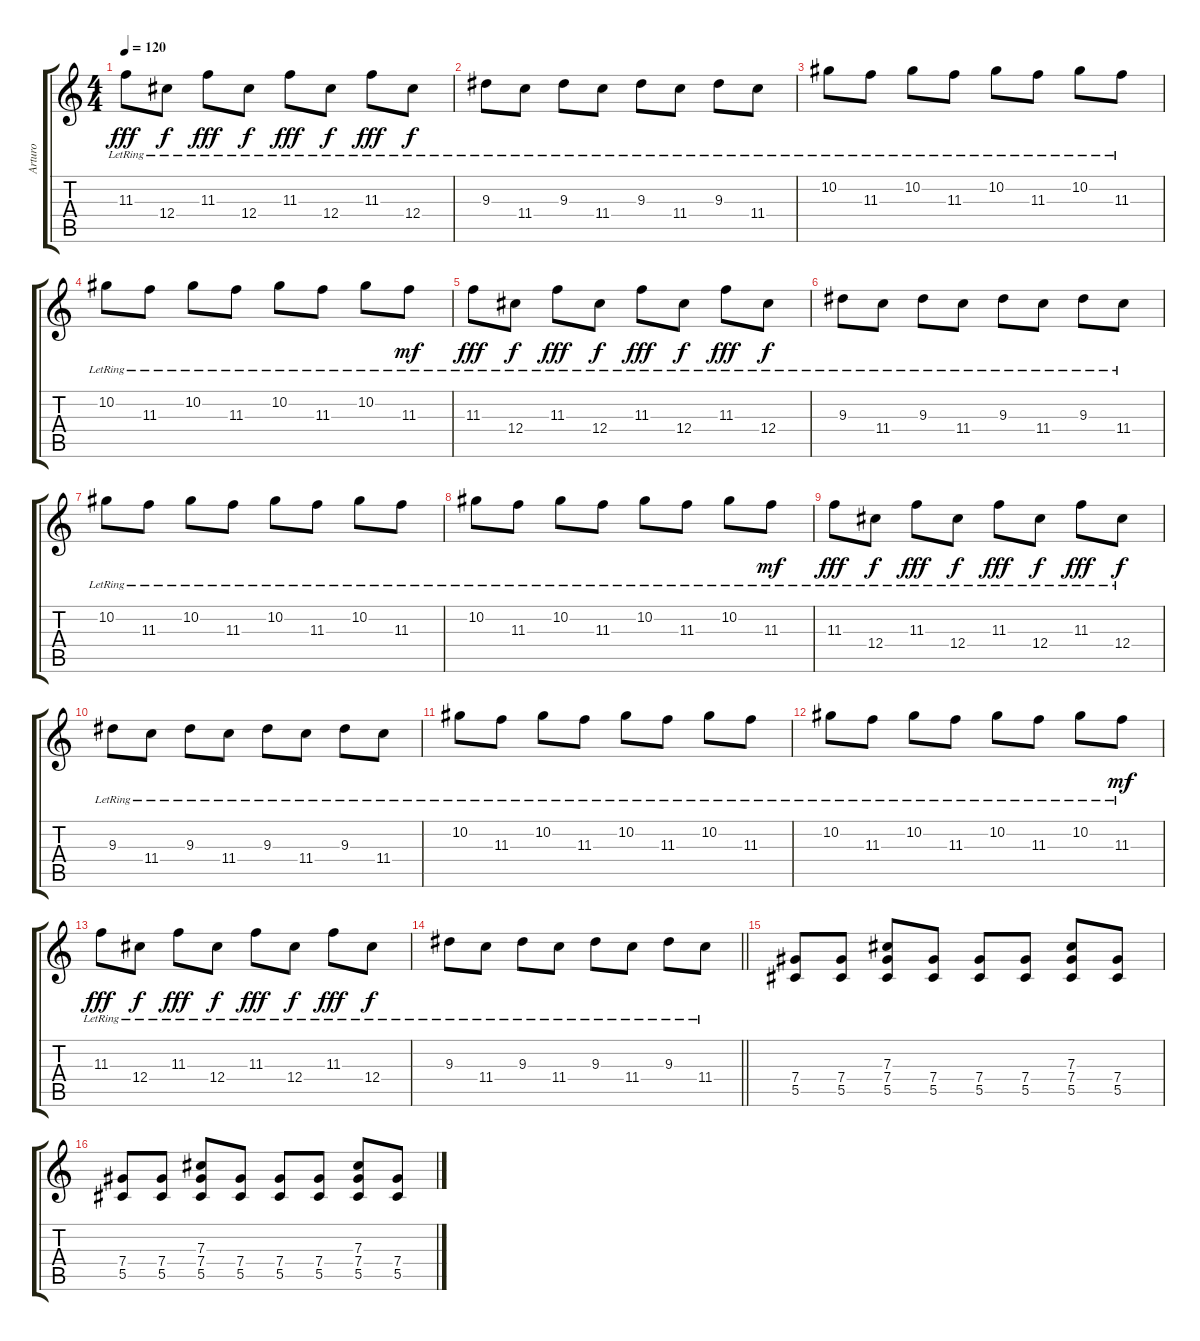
\track ("Arturo" "Arturo") {instrument electricguitarclean}
\staff {score tabs}
\tuning (Eb4 Bb3 Gb3 Db3 Ab2 Eb2) {hide}
\ts (4 4)
\tempo 120
\clef g2
\ks c
11.3{lr}.8{dy fff} 12.4{lr}.8{dy f} 11.3{lr}.8{dy fff} 12.4{lr}.8{dy f} 11.3{lr}.8{dy fff} 12.4{lr}.8{dy f} 11.3{lr}.8{dy fff} 12.4{lr}.8{dy f} |
9.3{lr}.8 11.4{lr}.8 9.3{lr}.8 11.4{lr}.8 9.3{lr}.8 11.4{lr}.8 9.3{lr}.8 11.4{lr}.8 |
10.2{lr}.8 11.3{lr}.8 10.2{lr}.8 11.3{lr}.8 10.2{lr}.8 11.3{lr}.8 10.2{lr}.8 11.3{lr}.8 |
10.2{lr}.8 11.3{lr}.8 10.2{lr}.8 11.3{lr}.8 10.2{lr}.8 11.3{lr}.8 10.2{lr}.8 11.3{lr}.8{dy mf} |
11.3{lr}.8{dy fff} 12.4{lr}.8{dy f} 11.3{lr}.8{dy fff} 12.4{lr}.8{dy f} 11.3{lr}.8{dy fff} 12.4{lr}.8{dy f} 11.3{lr}.8{dy fff} 12.4{lr}.8{dy f} |
9.3{lr}.8 11.4{lr}.8 9.3{lr}.8 11.4{lr}.8 9.3{lr}.8 11.4{lr}.8 9.3{lr}.8 11.4{lr}.8 |
10.2{lr}.8 11.3{lr}.8 10.2{lr}.8 11.3{lr}.8 10.2{lr}.8 11.3{lr}.8 10.2{lr}.8 11.3{lr}.8 |
10.2{lr}.8 11.3{lr}.8 10.2{lr}.8 11.3{lr}.8 10.2{lr}.8 11.3{lr}.8 10.2{lr}.8 11.3{lr}.8{dy mf} |
11.3{lr}.8{dy fff} 12.4{lr}.8{dy f} 11.3{lr}.8{dy fff} 12.4{lr}.8{dy f} 11.3{lr}.8{dy fff} 12.4{lr}.8{dy f} 11.3{lr}.8{dy fff} 12.4{lr}.8{dy f} |
9.3{lr}.8 11.4{lr}.8 9.3{lr}.8 11.4{lr}.8 9.3{lr}.8 11.4{lr}.8 9.3{lr}.8 11.4{lr}.8 |
10.2{lr}.8 11.3{lr}.8 10.2{lr}.8 11.3{lr}.8 10.2{lr}.8 11.3{lr}.8 10.2{lr}.8 11.3{lr}.8 |
10.2{lr}.8 11.3{lr}.8 10.2{lr}.8 11.3{lr}.8 10.2{lr}.8 11.3{lr}.8 10.2{lr}.8 11.3{lr}.8{dy mf} |
11.3{lr}.8{dy fff} 12.4{lr}.8{dy f} 11.3{lr}.8{dy fff} 12.4{lr}.8{dy f} 11.3{lr}.8{dy fff} 12.4{lr}.8{dy f} 11.3{lr}.8{dy fff} 12.4{lr}.8{dy f} |
\barLineRight lightlight
9.3{lr}.8 11.4{lr}.8 9.3{lr}.8 11.4{lr}.8 9.3{lr}.8 11.4{lr}.8 9.3{lr}.8 11.4{lr}.8 |
(7.4 5.5).8{volume 11 instrument electricguitarclean} (7.4 5.5).8 (7.3 7.4 5.5).8 (7.4 5.5).8 (7.4 5.5).8 (7.4 5.5).8 (7.3 7.4 5.5).8 (7.4 5.5).8 |
(7.4 5.5).8 (7.4 5.5).8 (7.3 7.4 5.5).8 (7.4 5.5).8 (7.4 5.5).8 (7.4 5.5).8 (7.3 7.4 5.5).8 (7.4 5.5).8
